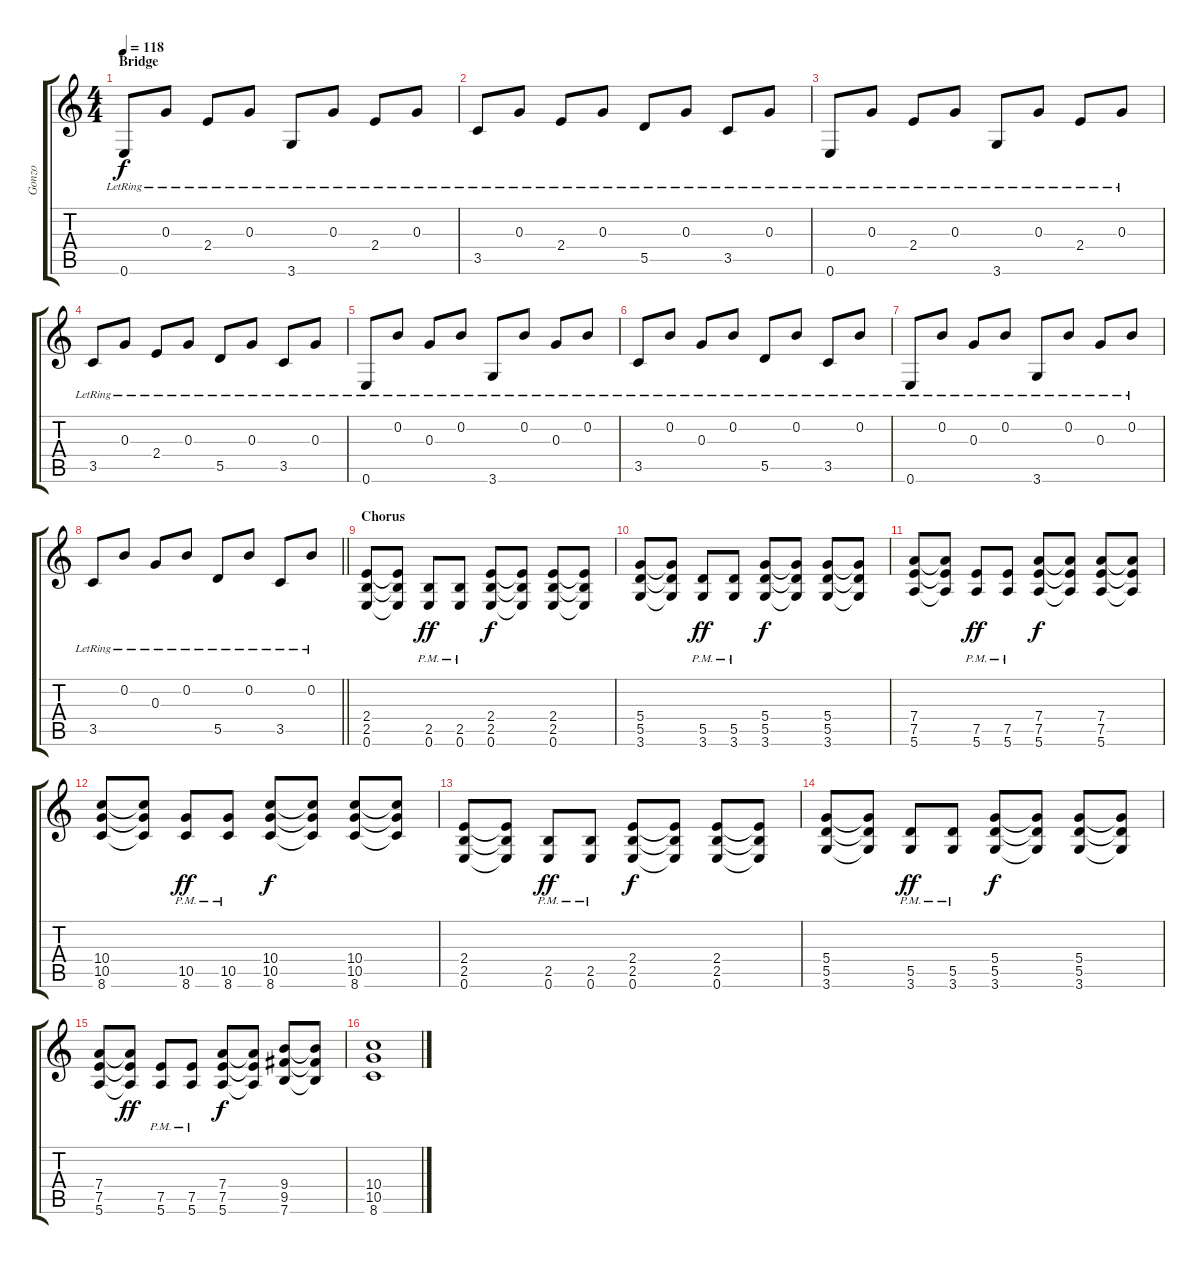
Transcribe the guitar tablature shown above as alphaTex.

\track ("Gonzo" "Gonzo") {instrument electricguitarmuted}
\staff {score tabs}
\tuning (E4 B3 G3 D3 A2 E2) {hide}
\ts (4 4)
\section ("" "Bridge")
\tempo 118
\clef g2
\ks c
0.6{lr}.8{dy f} 0.3{lr}.8 2.4{lr}.8 0.3{lr}.8 3.6{lr}.8 0.3{lr}.8 2.4{lr}.8 0.3{lr}.8 |
3.5{lr}.8 0.3{lr}.8 2.4{lr}.8 0.3{lr}.8 5.5{lr}.8 0.3{lr}.8 3.5{lr}.8 0.3{lr}.8 |
0.6{lr}.8 0.3{lr}.8 2.4{lr}.8 0.3{lr}.8 3.6{lr}.8 0.3{lr}.8 2.4{lr}.8 0.3{lr}.8 |
3.5{lr}.8 0.3{lr}.8 2.4{lr}.8 0.3{lr}.8 5.5{lr}.8 0.3{lr}.8 3.5{lr}.8 0.3{lr}.8 |
0.6{lr}.8 0.2{lr}.8 0.3{lr}.8 0.2{lr}.8 3.6{lr}.8 0.2{lr}.8 0.3{lr}.8 0.2{lr}.8 |
3.5{lr}.8 0.2{lr}.8 0.3{lr}.8 0.2{lr}.8 5.5{lr}.8 0.2{lr}.8 3.5{lr}.8 0.2{lr}.8 |
0.6{lr}.8 0.2{lr}.8 0.3{lr}.8 0.2{lr}.8 3.6{lr}.8 0.2{lr}.8 0.3{lr}.8 0.2{lr}.8 |
\barLineRight lightlight
3.5{lr}.8 0.2{lr}.8 0.3{lr}.8 0.2{lr}.8 5.5{lr}.8 0.2{lr}.8 3.5{lr}.8 0.2{lr}.8 |
\section ("" "Chorus")
(2.4 2.5 0.6).8{instrument distortionguitar} (2.4{t} 2.5{t} 0.6{t}).8 (2.5{pm} 0.6{pm}).8{dy ff} (2.5{pm} 0.6{pm}).8 (2.4 2.5 0.6).8{dy f} (2.4{t} 2.5{t} 0.6{t}).8 (2.4 2.5 0.6).8 (2.4{t} 2.5{t} 0.6{t}).8 |
(5.4 5.5 3.6).8 (5.4{t} 5.5{t} 3.6{t}).8 (5.5{pm} 3.6{pm}).8{dy ff} (5.5{pm} 3.6{pm}).8 (5.4 5.5 3.6).8{dy f} (5.4{t} 5.5{t} 3.6{t}).8 (5.4 5.5 3.6).8 (5.4{t} 5.5{t} 3.6{t}).8 |
(7.4 7.5 5.6).8 (7.4{t} 7.5{t} 5.6{t}).8 (7.5{pm} 5.6{pm}).8{dy ff} (7.5{pm} 5.6{pm}).8 (7.4 7.5 5.6).8{dy f} (7.4{t} 7.5{t} 5.6{t}).8 (7.4 7.5 5.6).8 (7.4{t} 7.5{t} 5.6{t}).8 |
(10.4 10.5 8.6).8 (10.4{t} 10.5{t} 8.6{t}).8 (10.5{pm} 8.6{pm}).8{dy ff} (10.5{pm} 8.6{pm}).8 (10.4 10.5 8.6).8{dy f} (10.4{t} 10.5{t} 8.6{t}).8 (10.4 10.5 8.6).8 (10.4{t} 10.5{t} 8.6{t}).8 |
(2.4 2.5 0.6).8 (2.4{t} 2.5{t} 0.6{t}).8 (2.5{pm} 0.6{pm}).8{dy ff} (2.5{pm} 0.6{pm}).8 (2.4 2.5 0.6).8{dy f} (2.4{t} 2.5{t} 0.6{t}).8 (2.4 2.5 0.6).8 (2.4{t} 2.5{t} 0.6{t}).8 |
(5.4 5.5 3.6).8 (5.4{t} 5.5{t} 3.6{t}).8 (5.5{pm} 3.6{pm}).8{dy ff} (5.5{pm} 3.6{pm}).8 (5.4 5.5 3.6).8{dy f} (5.4{t} 5.5{t} 3.6{t}).8 (5.4 5.5 3.6).8 (5.4{t} 5.5{t} 3.6{t}).8 |
(7.4 7.5 5.6).8 (7.4{t} 7.5{t} 5.6{t}).8{dy ff} (7.5{pm} 5.6{pm}).8 (7.5{pm} 5.6{pm}).8 (7.4 7.5 5.6).8{dy f} (7.4{t} 7.5{t} 5.6{t}).8 (9.4 9.5 7.6).8 (9.4{t} 9.5{t} 7.6{t}).8 |
(10.4 10.5 8.6).1
